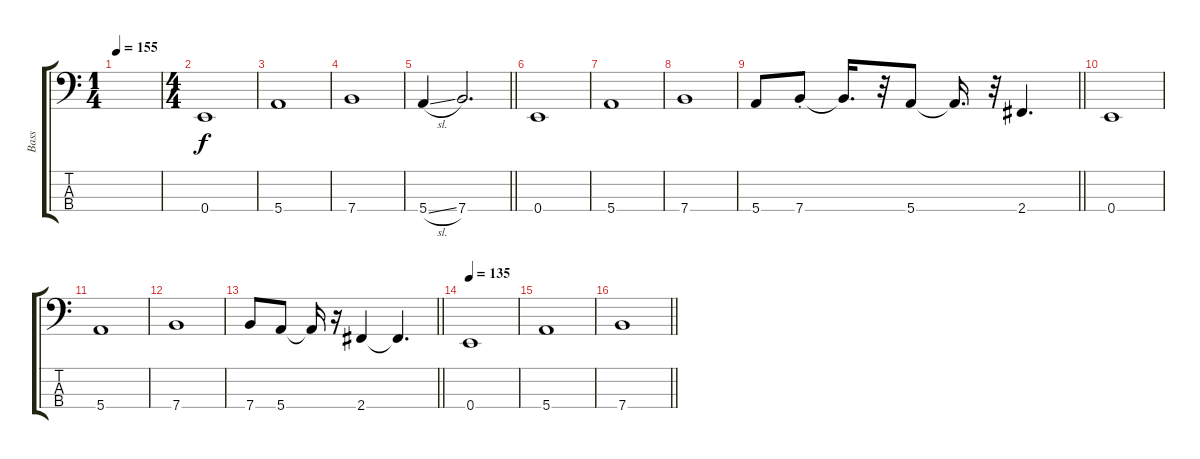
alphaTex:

\track ("Bass" "Bass") {instrument electricbasspick}
\staff {score tabs}
\tuning (G2 D2 A1 E1) {hide}
\ts (1 4)
\tempo 155
\tempo 135
\tempo 155
\clef f4
\ks c
|
\ts (4 4)
0.4.1{instrument slapbass2} |
5.4.1 |
7.4.1 |
\barLineRight lightlight
5.4{sl}.4{instrument electricbasspick} 7.4.2{d} |
\section ("" " ")
0.4.1{instrument slapbass2} |
5.4.1{instrument electricbasspick} |
7.4.1 |
\barLineRight lightlight
5.4.8{instrument slapbass2} 7.4{st}.8 7.4{t}.16{d} r.32 5.4.8 5.4{t}.16{d} r.32 2.4.4{d} |
\section ("" " ")
0.4.1{instrument electricbasspick} |
5.4.1 |
7.4.1 |
\barLineRight lightlight
7.4.8{instrument slapbass2} 5.4.8 5.4{t}.16 r.16 2.4.4 2.4{t}.4{d} |
\section ("" " ")
\tempo 135
0.4.1{instrument electricbasspick} |
5.4.1 |
\barLineRight lightlight
7.4.1
